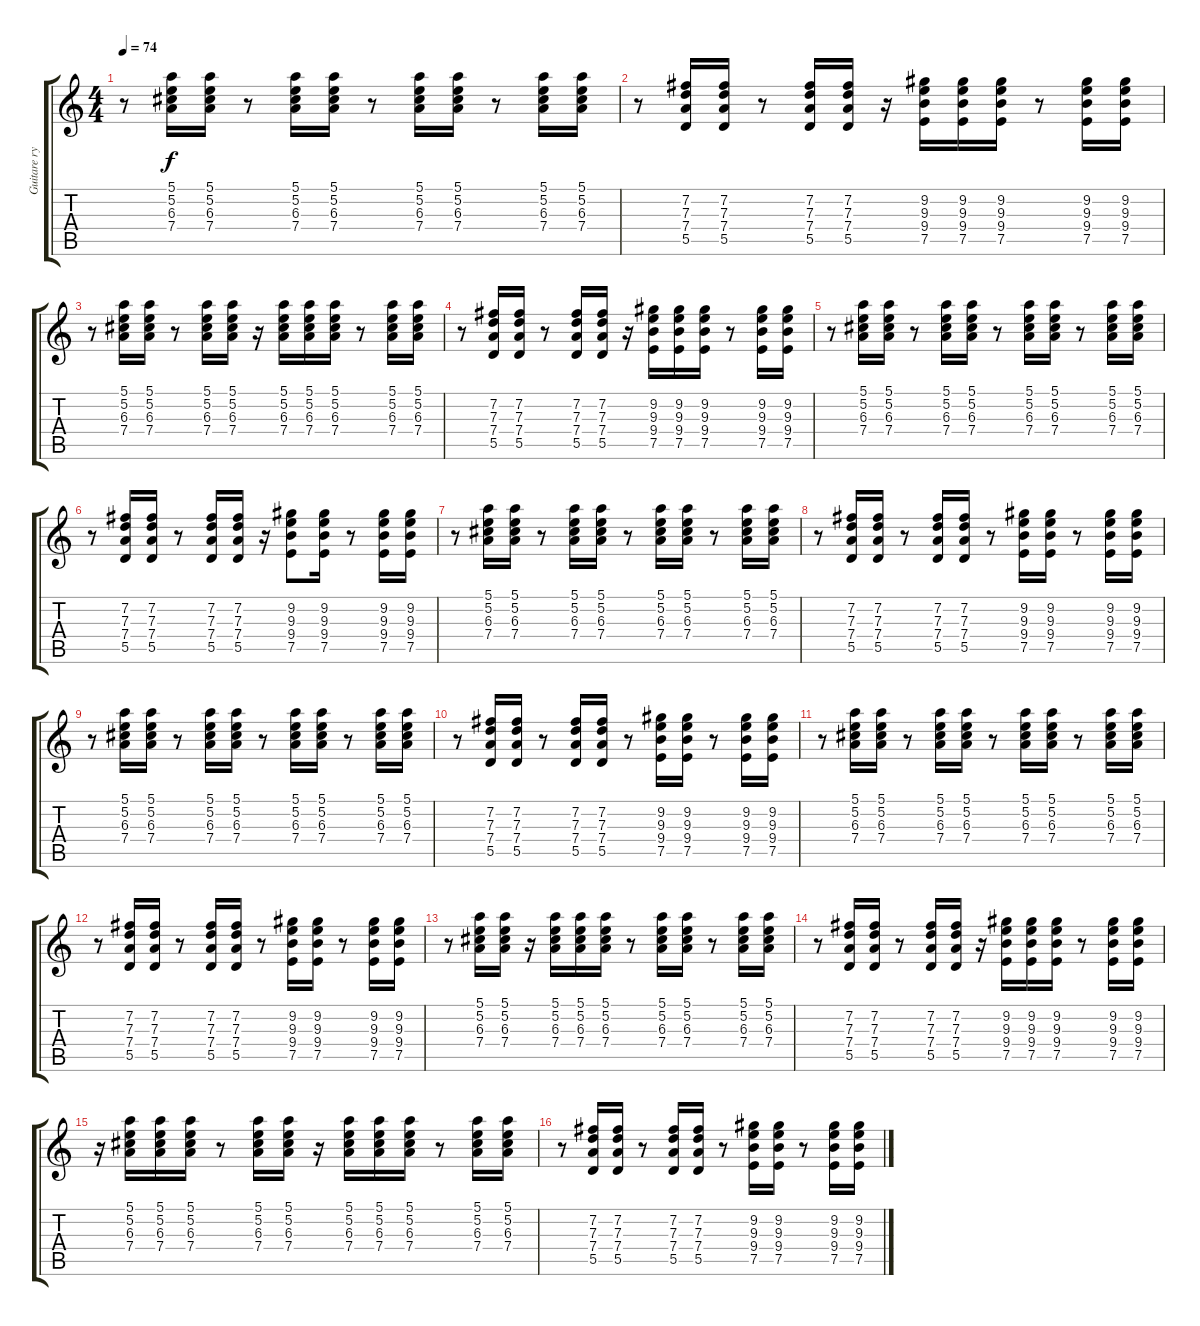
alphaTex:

\track ("Guitare rythmique" "Guitare ry") {instrument electricguitarmuted}
\staff {score tabs}
\tuning (E4 B3 G3 D3 A2 E2) {hide}
\ts (4 4)
\tempo 74
\clef g2
\ks c
r.8{dy f} (5.1 5.2 6.3 7.4).16 (5.1 5.2 6.3 7.4).16 r.8 (5.1 5.2 6.3 7.4).16 (5.1 5.2 6.3 7.4).16 r.8 (5.1 5.2 6.3 7.4).16 (5.1 5.2 6.3 7.4).16 r.8 (5.1 5.2 6.3 7.4).16 (5.1 5.2 6.3 7.4).16 |
r.8 (7.2 7.3 7.4 5.5).16 (7.2 7.3 7.4 5.5).16 r.8 (7.2 7.3 7.4 5.5).16 (7.2 7.3 7.4 5.5).16 r.16 (9.2 9.3 9.4 7.5).16 (9.2 9.3 9.4 7.5).16 (9.2 9.3 9.4 7.5).16 r.8 (9.2 9.3 9.4 7.5).16 (9.2 9.3 9.4 7.5).16 |
r.8 (5.1 5.2 6.3 7.4).16 (5.1 5.2 6.3 7.4).16 r.8 (5.1 5.2 6.3 7.4).16 (5.1 5.2 6.3 7.4).16 r.16 (5.1 5.2 6.3 7.4).16 (5.1 5.2 6.3 7.4).16 (5.1 5.2 6.3 7.4).16 r.8 (5.1 5.2 6.3 7.4).16 (5.1 5.2 6.3 7.4).16 |
r.8 (7.2 7.3 7.4 5.5).16 (7.2 7.3 7.4 5.5).16 r.8 (7.2 7.3 7.4 5.5).16 (7.2 7.3 7.4 5.5).16 r.16 (9.2 9.3 9.4 7.5).16 (9.2 9.3 9.4 7.5).16 (9.2 9.3 9.4 7.5).16 r.8 (9.2 9.3 9.4 7.5).16 (9.2 9.3 9.4 7.5).16 |
r.8 (5.1 5.2 6.3 7.4).16 (5.1 5.2 6.3 7.4).16 r.8 (5.1 5.2 6.3 7.4).16 (5.1 5.2 6.3 7.4).16 r.8 (5.1 5.2 6.3 7.4).16 (5.1 5.2 6.3 7.4).16 r.8 (5.1 5.2 6.3 7.4).16 (5.1 5.2 6.3 7.4).16 |
r.8 (7.2 7.3 7.4 5.5).16 (7.2 7.3 7.4 5.5).16 r.8 (7.2 7.3 7.4 5.5).16 (7.2 7.3 7.4 5.5).16 r.16 (9.2 9.3 9.4 7.5).8 (9.2 9.3 9.4 7.5).16 r.8 (9.2 9.3 9.4 7.5).16 (9.2 9.3 9.4 7.5).16 |
r.8 (5.1 5.2 6.3 7.4).16 (5.1 5.2 6.3 7.4).16 r.8 (5.1 5.2 6.3 7.4).16 (5.1 5.2 6.3 7.4).16 r.8 (5.1 5.2 6.3 7.4).16 (5.1 5.2 6.3 7.4).16 r.8 (5.1 5.2 6.3 7.4).16 (5.1 5.2 6.3 7.4).16 |
r.8 (7.2 7.3 7.4 5.5).16 (7.2 7.3 7.4 5.5).16 r.8 (7.2 7.3 7.4 5.5).16 (7.2 7.3 7.4 5.5).16 r.8 (9.2 9.3 9.4 7.5).16 (9.2 9.3 9.4 7.5).16 r.8 (9.2 9.3 9.4 7.5).16 (9.2 9.3 9.4 7.5).16 |
r.8 (5.1 5.2 6.3 7.4).16 (5.1 5.2 6.3 7.4).16 r.8 (5.1 5.2 6.3 7.4).16 (5.1 5.2 6.3 7.4).16 r.8 (5.1 5.2 6.3 7.4).16 (5.1 5.2 6.3 7.4).16 r.8 (5.1 5.2 6.3 7.4).16 (5.1 5.2 6.3 7.4).16 |
r.8 (7.2 7.3 7.4 5.5).16 (7.2 7.3 7.4 5.5).16 r.8 (7.2 7.3 7.4 5.5).16 (7.2 7.3 7.4 5.5).16 r.8 (9.2 9.3 9.4 7.5).16 (9.2 9.3 9.4 7.5).16 r.8 (9.2 9.3 9.4 7.5).16 (9.2 9.3 9.4 7.5).16 |
r.8 (5.1 5.2 6.3 7.4).16 (5.1 5.2 6.3 7.4).16 r.8 (5.1 5.2 6.3 7.4).16 (5.1 5.2 6.3 7.4).16 r.8 (5.1 5.2 6.3 7.4).16 (5.1 5.2 6.3 7.4).16 r.8 (5.1 5.2 6.3 7.4).16 (5.1 5.2 6.3 7.4).16 |
r.8 (7.2 7.3 7.4 5.5).16 (7.2 7.3 7.4 5.5).16 r.8 (7.2 7.3 7.4 5.5).16 (7.2 7.3 7.4 5.5).16 r.8 (9.2 9.3 9.4 7.5).16 (9.2 9.3 9.4 7.5).16 r.8 (9.2 9.3 9.4 7.5).16 (9.2 9.3 9.4 7.5).16 |
r.8 (5.1 5.2 6.3 7.4).16 (5.1 5.2 6.3 7.4).16 r.16 (5.1 5.2 6.3 7.4).16 (5.1 5.2 6.3 7.4).16 (5.1 5.2 6.3 7.4).16 r.8 (5.1 5.2 6.3 7.4).16 (5.1 5.2 6.3 7.4).16 r.8 (5.1 5.2 6.3 7.4).16 (5.1 5.2 6.3 7.4).16 |
r.8 (7.2 7.3 7.4 5.5).16 (7.2 7.3 7.4 5.5).16 r.8 (7.2 7.3 7.4 5.5).16 (7.2 7.3 7.4 5.5).16 r.16 (9.2 9.3 9.4 7.5).16 (9.2 9.3 9.4 7.5).16 (9.2 9.3 9.4 7.5).16 r.8 (9.2 9.3 9.4 7.5).16 (9.2 9.3 9.4 7.5).16 |
r.16 (5.1 5.2 6.3 7.4).16 (5.1 5.2 6.3 7.4).16 (5.1 5.2 6.3 7.4).16 r.8 (5.1 5.2 6.3 7.4).16 (5.1 5.2 6.3 7.4).16 r.16 (5.1 5.2 6.3 7.4).16 (5.1 5.2 6.3 7.4).16 (5.1 5.2 6.3 7.4).16 r.8 (5.1 5.2 6.3 7.4).16 (5.1 5.2 6.3 7.4).16 |
r.8 (7.2 7.3 7.4 5.5).16 (7.2 7.3 7.4 5.5).16 r.8 (7.2 7.3 7.4 5.5).16 (7.2 7.3 7.4 5.5).16 r.8 (9.2 9.3 9.4 7.5).16 (9.2 9.3 9.4 7.5).16 r.8 (9.2 9.3 9.4 7.5).16 (9.2 9.3 9.4 7.5).16
